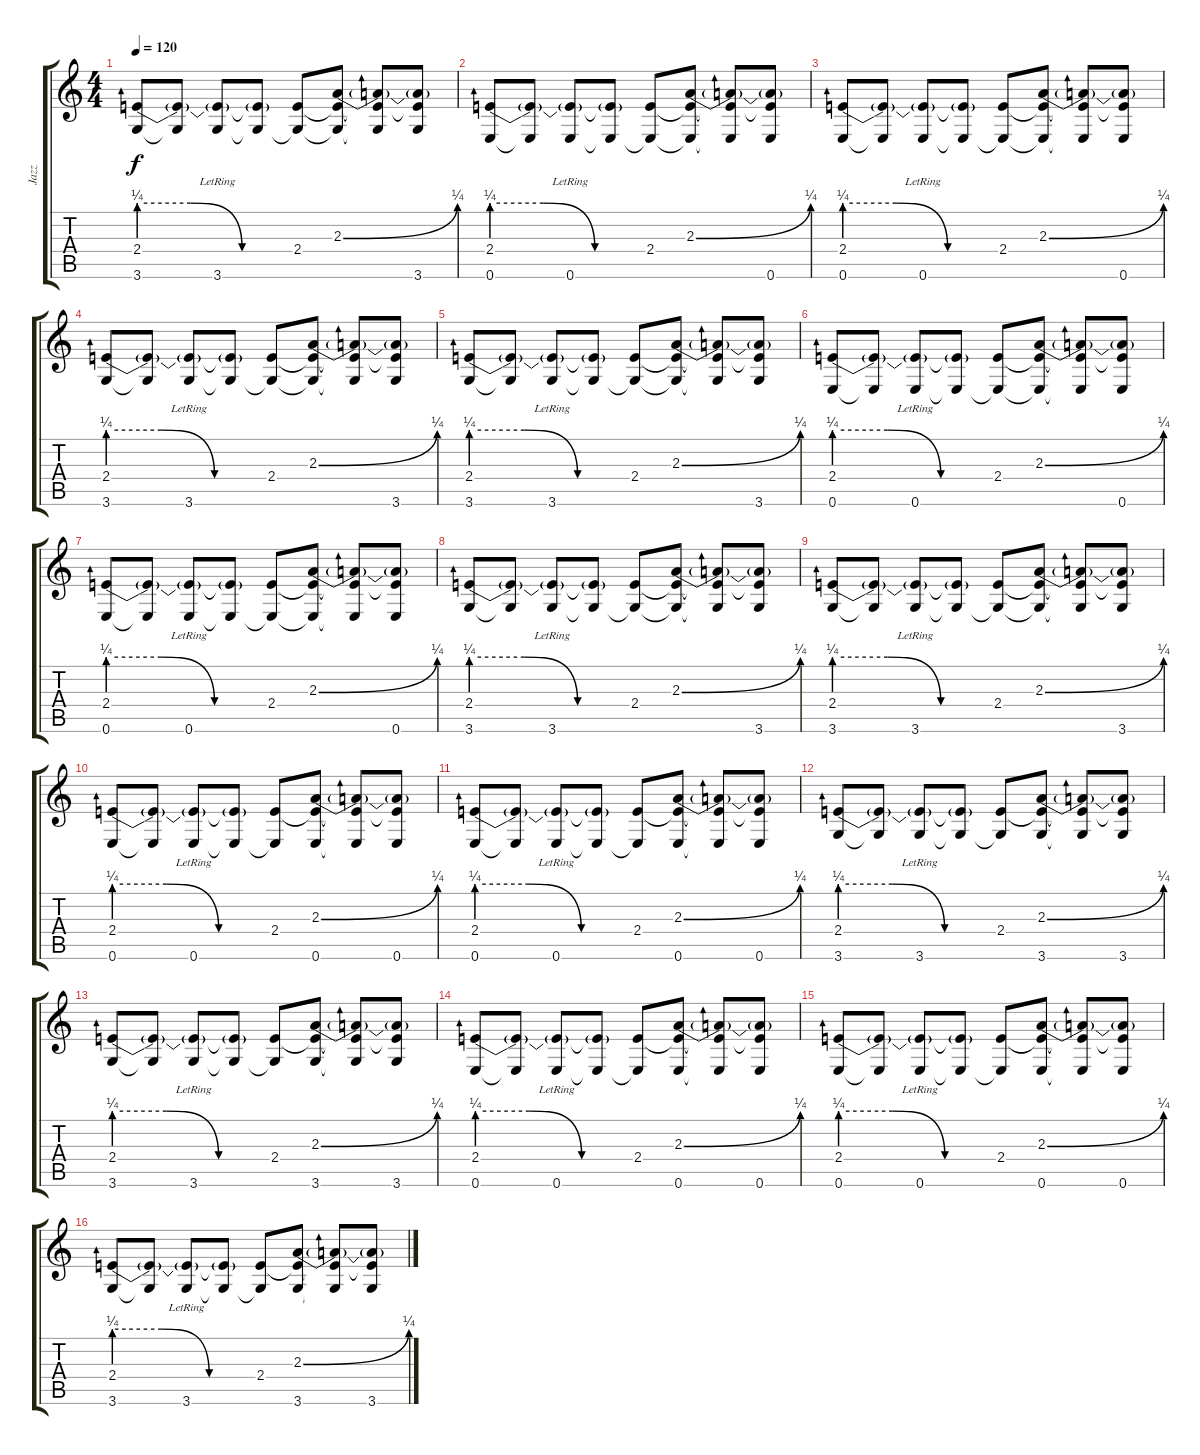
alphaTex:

\track ("Jazz" "Jazz") {instrument electricguitarjazz}
\staff {score tabs}
\tuning (E4 B3 G3 D3 A2 E2) {hide}
\ts (4 4)
\tempo 120
\clef g2
\ks c
(2.4{be (custom 0 1 20 1 40 0 60 0)} 3.6).8{dy f} (2.4{t} 3.6{t}).8 (2.4{t} 3.6{lr}).8 (2.4{t} 3.6{t}).8 (2.4 3.6{t}).8 (2.3{be (bend 0 0 60 1)} 2.4{t} 3.6{t}).8 (2.3{t} 2.4{t} 3.6{t}).8 (2.3{t} 2.4{t} 3.6).8 |
(2.4{be (custom 0 1 20 1 40 0 60 0)} 0.6).8 (2.4{t} 0.6{t}).8 (2.4{t} 0.6{lr}).8 (2.4{t} 0.6{t}).8 (2.4 0.6{t}).8 (2.3{be (bend 0 0 60 1)} 2.4{t} 0.6{t}).8 (2.3{t} 2.4{t} 0.6{t}).8 (2.3{t} 2.4{t} 0.6).8 |
(2.4{be (custom 0 1 20 1 40 0 60 0)} 0.6).8 (2.4{t} 0.6{t}).8 (2.4{t} 0.6{lr}).8 (2.4{t} 0.6{t}).8 (2.4 0.6{t}).8 (2.3{be (bend 0 0 60 1)} 2.4{t} 0.6{t}).8 (2.3{t} 2.4{t} 0.6{t}).8 (2.3{t} 2.4{t} 0.6).8 |
(2.4{be (custom 0 1 20 1 40 0 60 0)} 3.6).8 (2.4{t} 3.6{t}).8 (2.4{t} 3.6{lr}).8 (2.4{t} 3.6{t}).8 (2.4 3.6{t}).8 (2.3{be (bend 0 0 60 1)} 2.4{t} 3.6{t}).8 (2.3{t} 2.4{t} 3.6{t}).8 (2.3{t} 2.4{t} 3.6).8 |
(2.4{be (custom 0 1 20 1 40 0 60 0)} 3.6).8 (2.4{t} 3.6{t}).8 (2.4{t} 3.6{lr}).8 (2.4{t} 3.6{t}).8 (2.4 3.6{t}).8 (2.3{be (bend 0 0 60 1)} 2.4{t} 3.6{t}).8 (2.3{t} 2.4{t} 3.6{t}).8 (2.3{t} 2.4{t} 3.6).8 |
(2.4{be (custom 0 1 20 1 40 0 60 0)} 0.6).8 (2.4{t} 0.6{t}).8 (2.4{t} 0.6{lr}).8 (2.4{t} 0.6{t}).8 (2.4 0.6{t}).8 (2.3{be (bend 0 0 60 1)} 2.4{t} 0.6{t}).8 (2.3{t} 2.4{t} 0.6{t}).8 (2.3{t} 2.4{t} 0.6).8 |
(2.4{be (custom 0 1 20 1 40 0 60 0)} 0.6).8 (2.4{t} 0.6{t}).8 (2.4{t} 0.6{lr}).8 (2.4{t} 0.6{t}).8 (2.4 0.6{t}).8 (2.3{be (bend 0 0 60 1)} 2.4{t} 0.6{t}).8 (2.3{t} 2.4{t} 0.6{t}).8 (2.3{t} 2.4{t} 0.6).8 |
(2.4{be (custom 0 1 20 1 40 0 60 0)} 3.6).8 (2.4{t} 3.6{t}).8 (2.4{t} 3.6{lr}).8 (2.4{t} 3.6{t}).8 (2.4 3.6{t}).8 (2.3{be (bend 0 0 60 1)} 2.4{t} 3.6{t}).8 (2.3{t} 2.4{t} 3.6{t}).8 (2.3{t} 2.4{t} 3.6).8 |
(2.4{be (custom 0 1 20 1 40 0 60 0)} 3.6).8 (2.4{t} 3.6{t}).8 (2.4{t} 3.6{lr}).8 (2.4{t} 3.6{t}).8 (2.4 3.6{t}).8 (2.3{be (bend 0 0 60 1)} 2.4{t} 3.6{t}).8 (2.3{t} 2.4{t} 3.6{t}).8 (2.3{t} 2.4{t} 3.6).8 |
(2.4{be (custom 0 1 20 1 40 0 60 0)} 0.6).8 (2.4{t} 0.6{t}).8 (2.4{t} 0.6{lr}).8 (2.4{t} 0.6{t}).8 (2.4 0.6{t}).8 (2.3{be (bend 0 0 60 1)} 2.4{t} 0.6).8 (2.3{t} 2.4{t} 0.6{t}).8 (2.3{t} 2.4{t} 0.6).8 |
(2.4{be (custom 0 1 20 1 40 0 60 0)} 0.6).8 (2.4{t} 0.6{t}).8 (2.4{t} 0.6{lr}).8 (2.4{t} 0.6{t}).8 (2.4 0.6{t}).8 (2.3{be (bend 0 0 60 1)} 2.4{t} 0.6).8 (2.3{t} 2.4{t} 0.6{t}).8 (2.3{t} 2.4{t} 0.6).8 |
(2.4{be (custom 0 1 20 1 40 0 60 0)} 3.6).8 (2.4{t} 3.6{t}).8 (2.4{t} 3.6{lr}).8 (2.4{t} 3.6{t}).8 (2.4 3.6{t}).8 (2.3{be (bend 0 0 60 1)} 2.4{t} 3.6).8 (2.3{t} 2.4{t} 3.6{t}).8 (2.3{t} 2.4{t} 3.6).8 |
(2.4{be (custom 0 1 20 1 40 0 60 0)} 3.6).8 (2.4{t} 3.6{t}).8 (2.4{t} 3.6{lr}).8 (2.4{t} 3.6{t}).8 (2.4 3.6{t}).8 (2.3{be (bend 0 0 60 1)} 2.4{t} 3.6).8 (2.3{t} 2.4{t} 3.6{t}).8 (2.3{t} 2.4{t} 3.6).8 |
(2.4{be (custom 0 1 20 1 40 0 60 0)} 0.6).8 (2.4{t} 0.6{t}).8 (2.4{t} 0.6{lr}).8 (2.4{t} 0.6{t}).8 (2.4 0.6{t}).8 (2.3{be (bend 0 0 60 1)} 2.4{t} 0.6).8 (2.3{t} 2.4{t} 0.6{t}).8 (2.3{t} 2.4{t} 0.6).8 |
(2.4{be (custom 0 1 20 1 40 0 60 0)} 0.6).8 (2.4{t} 0.6{t}).8 (2.4{t} 0.6{lr}).8 (2.4{t} 0.6{t}).8 (2.4 0.6{t}).8 (2.3{be (bend 0 0 60 1)} 2.4{t} 0.6).8 (2.3{t} 2.4{t} 0.6{t}).8 (2.3{t} 2.4{t} 0.6).8 |
(2.4{be (custom 0 1 20 1 40 0 60 0)} 3.6).8 (2.4{t} 3.6{t}).8 (2.4{t} 3.6{lr}).8 (2.4{t} 3.6{t}).8 (2.4 3.6{t}).8 (2.3{be (bend 0 0 60 1)} 2.4{t} 3.6).8 (2.3{t} 2.4{t} 3.6{t}).8 (2.3{t} 2.4{t} 3.6).8
